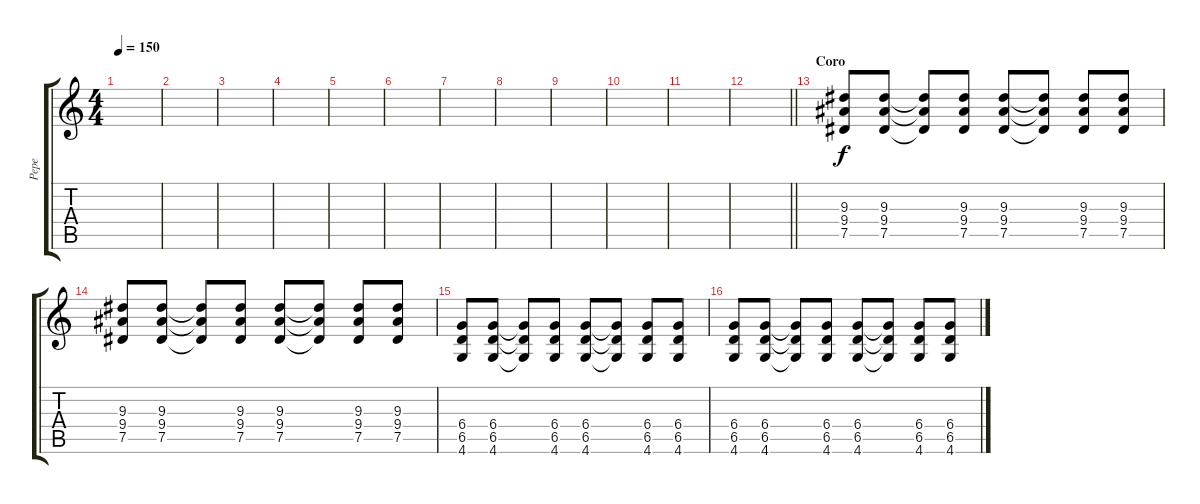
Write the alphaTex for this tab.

\track ("Pepe" "Pepe") {instrument distortionguitar}
\staff {score tabs}
\tuning (Eb4 Bb3 Gb3 Db3 Ab2 Eb2) {hide}
\ts (4 4)
\tempo 150
\clef g2
\ks c
|
|
|
|
|
|
|
|
|
|
|
\barLineRight lightlight
|
\section ("" "Coro")
(9.3 9.4 7.5).8{dy f} (9.3 9.4 7.5).8 (9.3{t} 9.4{t} 7.5{t}).8 (9.3 9.4 7.5).8 (9.3 9.4 7.5).8 (9.3{t} 9.4{t} 7.5{t}).8 (9.3 9.4 7.5).8 (9.3 9.4 7.5).8 |
(9.3 9.4 7.5).8 (9.3 9.4 7.5).8 (9.3{t} 9.4{t} 7.5{t}).8 (9.3 9.4 7.5).8 (9.3 9.4 7.5).8 (9.3{t} 9.4{t} 7.5{t}).8 (9.3 9.4 7.5).8 (9.3 9.4 7.5).8 |
(6.4 6.5 4.6).8 (6.4 6.5 4.6).8 (6.4{t} 6.5{t} 4.6{t}).8 (6.4 6.5 4.6).8 (6.4 6.5 4.6).8 (6.4{t} 6.5{t} 4.6{t}).8 (6.4 6.5 4.6).8 (6.4 6.5 4.6).8 |
(6.4 6.5 4.6).8 (6.4 6.5 4.6).8 (6.4{t} 6.5{t} 4.6{t}).8 (6.4 6.5 4.6).8 (6.4 6.5 4.6).8 (6.4{t} 6.5{t} 4.6{t}).8 (6.4 6.5 4.6).8 (6.4 6.5 4.6).8
